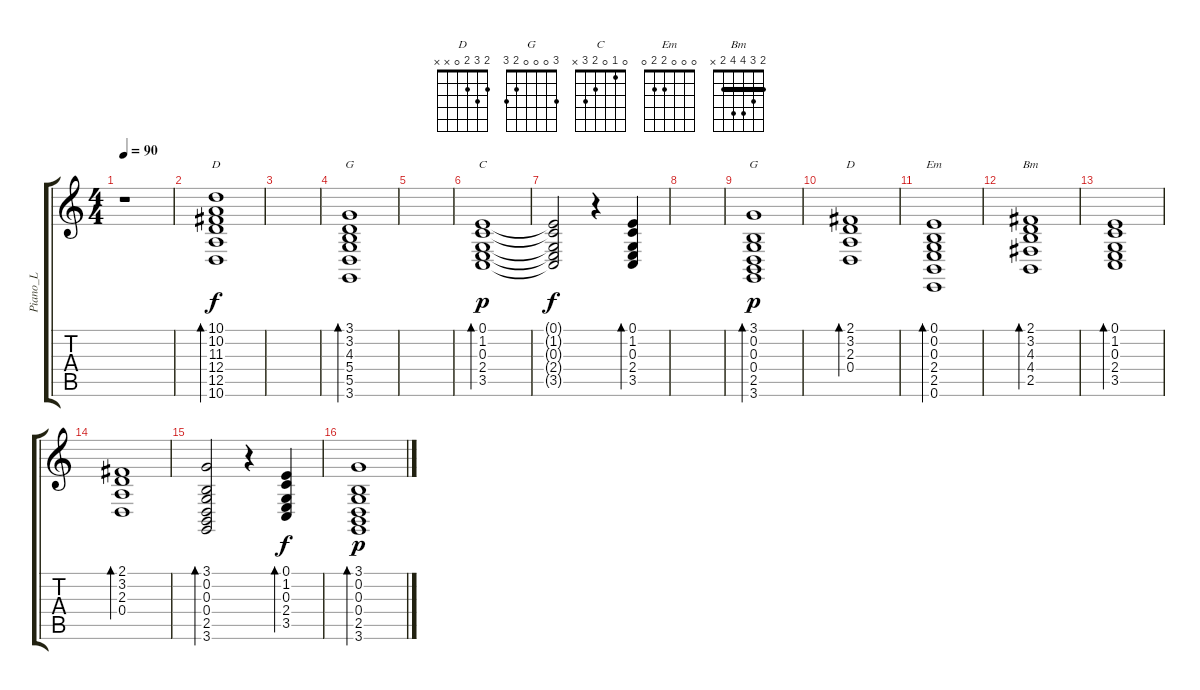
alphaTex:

\track ("Piano_L" "Piano_L") {instrument brightacousticpiano}
\staff {score tabs}
\tuning (E4 B3 G3 D3 A2 E2) {hide}
\chord ("D" 10 10 11 12 12 10) {firstfret 10 barre 10}
\chord ("G" 3 3 4 5 5 3) {barre 3}
\chord ("C" 0 1 0 2 3 x)
\chord ("G" 3 0 0 0 2 3)
\chord ("D" 2 3 2 0 x x)
\chord ("Em" 0 0 0 2 2 0)
\chord ("Bm" 2 3 4 4 2 x) {barre 2}
\ts (4 4)
\tempo 90
\clef g2
\ks c
r.1{dy f instrument brightacousticpiano} |
(10.1 10.2 11.3 12.4 12.5 10.6).1{bd 60 ch "D"} |
|
(3.1 3.2 4.3 5.4 5.5 3.6).1{bd 120 ch "G"} |
|
(0.1 1.2 0.3 2.4 3.5).1{bd 120 ch "C" dy p} |
(0.1{t} 1.2{t} 0.3{t} 2.4{t} 3.5{t}).2{dy f} r.4 (0.1 1.2 0.3 2.4 3.5).4{bd 120} |
|
(3.1 0.2 0.3 0.4 2.5 3.6).1{bd 120 ch "G" dy p} |
(2.1 3.2 2.3 0.4).1{bd 120 ch "D"} |
(0.1 0.2 0.3 2.4 2.5 0.6).1{bd 120 ch "Em"} |
(2.1 3.2 4.3 4.4 2.5).1{bd 120 ch "Bm"} |
(0.1 1.2 0.3 2.4 3.5).1{bd 120} |
(2.1 3.2 2.3 0.4).1{bd 120} |
(3.1 0.2 0.3 0.4 2.5 3.6).2{bd 120} r.4 (0.1 1.2 0.3 2.4 3.5).4{bd 120 dy f} |
(3.1 0.2 0.3 0.4 2.5 3.6).1{bd 120 dy p}
